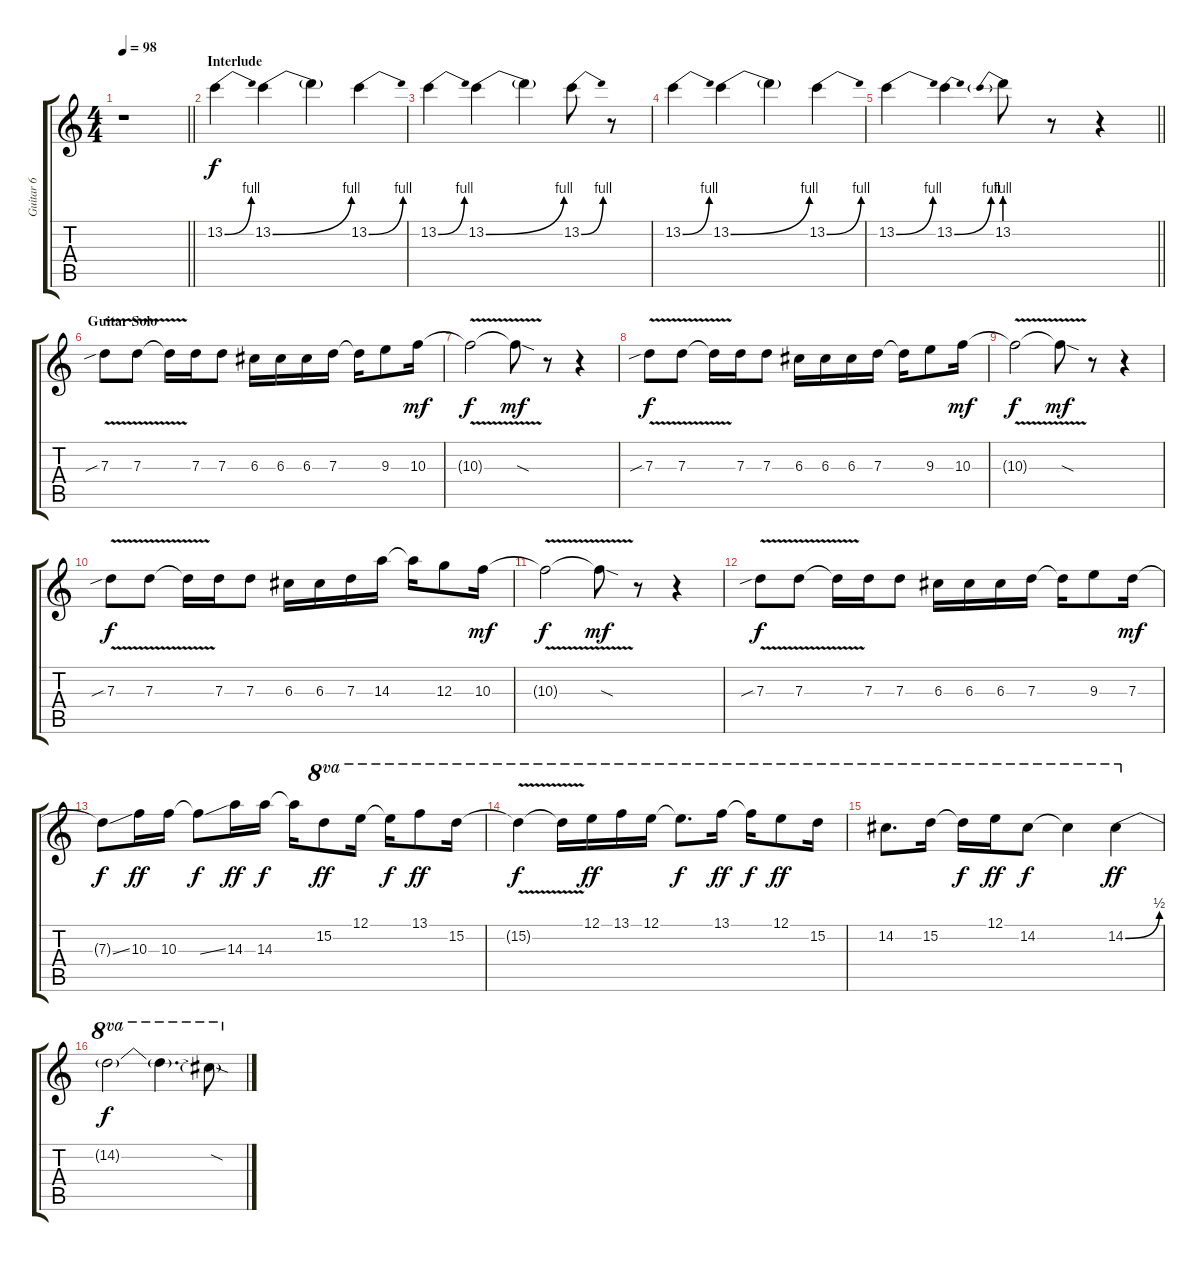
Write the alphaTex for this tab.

\track ("Guitar 6" "Guitar 6") {instrument distortionguitar}
\staff {score tabs}
\tuning (E4 B3 G3 D3 A2 D2) {hide}
\ts (4 4)
\tempo 98
\clef g2
\barLineRight lightlight
\ks c
r.1{dy f} |
\section ("" "Interlude")
13.2{be (bend 0 0 60 4)}.4 13.2{be (bend 0 0 60 4)}.4 13.2{t}.4 13.2{be (bend 0 0 60 4)}.4 |
13.2{be (bend 0 0 60 4)}.4 13.2{be (bend 0 0 60 4)}.4 13.2{t}.4 13.2{be (bend 0 0 60 4)}.8 r.8 |
13.2{be (bend 0 0 60 4)}.4 13.2{be (bend 0 0 60 4)}.4 13.2{t}.4 13.2{be (bend 0 0 60 4)}.4 |
\barLineRight lightlight
13.2{be (bend 0 0 60 4)}.4 13.2{be (bend 0 0 60 4)}.4 13.2{be (prebend 0 4 60 4)}.8 r.8 r.4 |
\section ("" "Guitar Solo")
7.3{v sib}.8 7.3{v}.8 7.3{t}.16 7.3.16 7.3.8 6.3.16 6.3.16 6.3.16 7.3.16 7.3{t}.16 9.3.8 10.3.16{dy mf} |
10.3{v t}.2{dy f} 10.3{sod t}.8{dy mf} r.8 r.4 |
7.3{v sib}.8{dy f} 7.3{v}.8 7.3{t}.16 7.3.16 7.3.8 6.3.16 6.3.16 6.3.16 7.3.16 7.3{t}.16 9.3.8 10.3.16{dy mf} |
10.3{v t}.2{dy f} 10.3{sod t}.8{dy mf} r.8 r.4 |
7.3{v sib}.8{dy f} 7.3{v}.8 7.3{t}.16 7.3.16 7.3.8 6.3.16 6.3.16 7.3.16 14.3.16 14.3{t}.16 12.3.8 10.3.16{dy mf} |
10.3{v t}.2{dy f} 10.3{sod t}.8{dy mf} r.8 r.4 |
7.3{v sib}.8{dy f} 7.3{v}.8 7.3{t}.16 7.3.16 7.3.8 6.3.16 6.3.16 6.3.16 7.3.16 7.3{t}.16 9.3.8 7.3.16{dy mf} |
7.3{ss t}.8{dy f} 10.3.16{dy ff} 10.3.16 10.3{ss t}.8{dy f} 14.3.16{dy ff} 14.3.16{dy f} 14.3{t}.16 15.2.8{ot 8va dy ff} 12.1.16{ot 8va} 12.1{t}.16{ot 8va dy f} 13.1.8{ot 8va dy ff} 15.2.16{ot 8va} |
15.2{v t}.4{ot 8va dy f} 15.2{t}.16{ot 8va} 12.1.16{ot 8va dy ff} 13.1.16{ot 8va} 12.1.16{ot 8va} 12.1{t}.8{d ot 8va dy f} 13.1.16{ot 8va dy ff} 13.1{t}.16{ot 8va dy f} 12.1.8{ot 8va dy ff} 15.2.16{ot 8va} |
14.2.8{d ot 8va} 15.2.16{ot 8va} 15.2{t}.16{ot 8va dy f} 12.1.16{ot 8va dy ff} 14.2.8{ot 8va dy f} 14.2{t}.4{ot 8va} 14.2{be (bend 0 0 60 2)}.4{ot 8va dy ff} |
14.2{t}.2{ot 8va dy f} 14.2{t}.4{d ot 8va} 14.2{sod t}.8{ot 8va}
